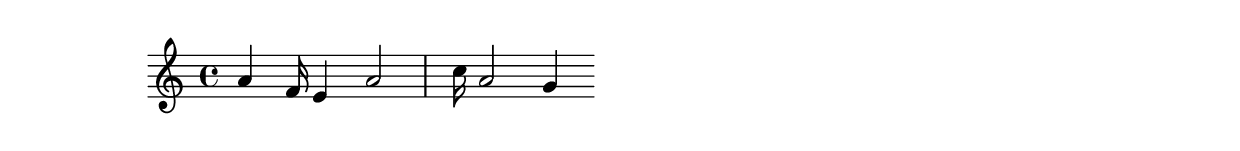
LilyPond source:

%{
Welcome to LilyPond
===================

Congratulations, LilyPond has been installed successfully.

Now to take it for the first test run.

  1. Save this file

  2. Select

       Compile > Typeset file

  from the menu.

  The file is processed, and

  3.  The PDF viewer will pop up. Click one of the noteheads.


That's it.  For more information, visit http://lilypond.org .

%}

\version "2.20.0"  % necessary for upgrading to future LilyPond versions.

\relative {
a'4 f16 e4 a2 c16 a2 g4 
}
